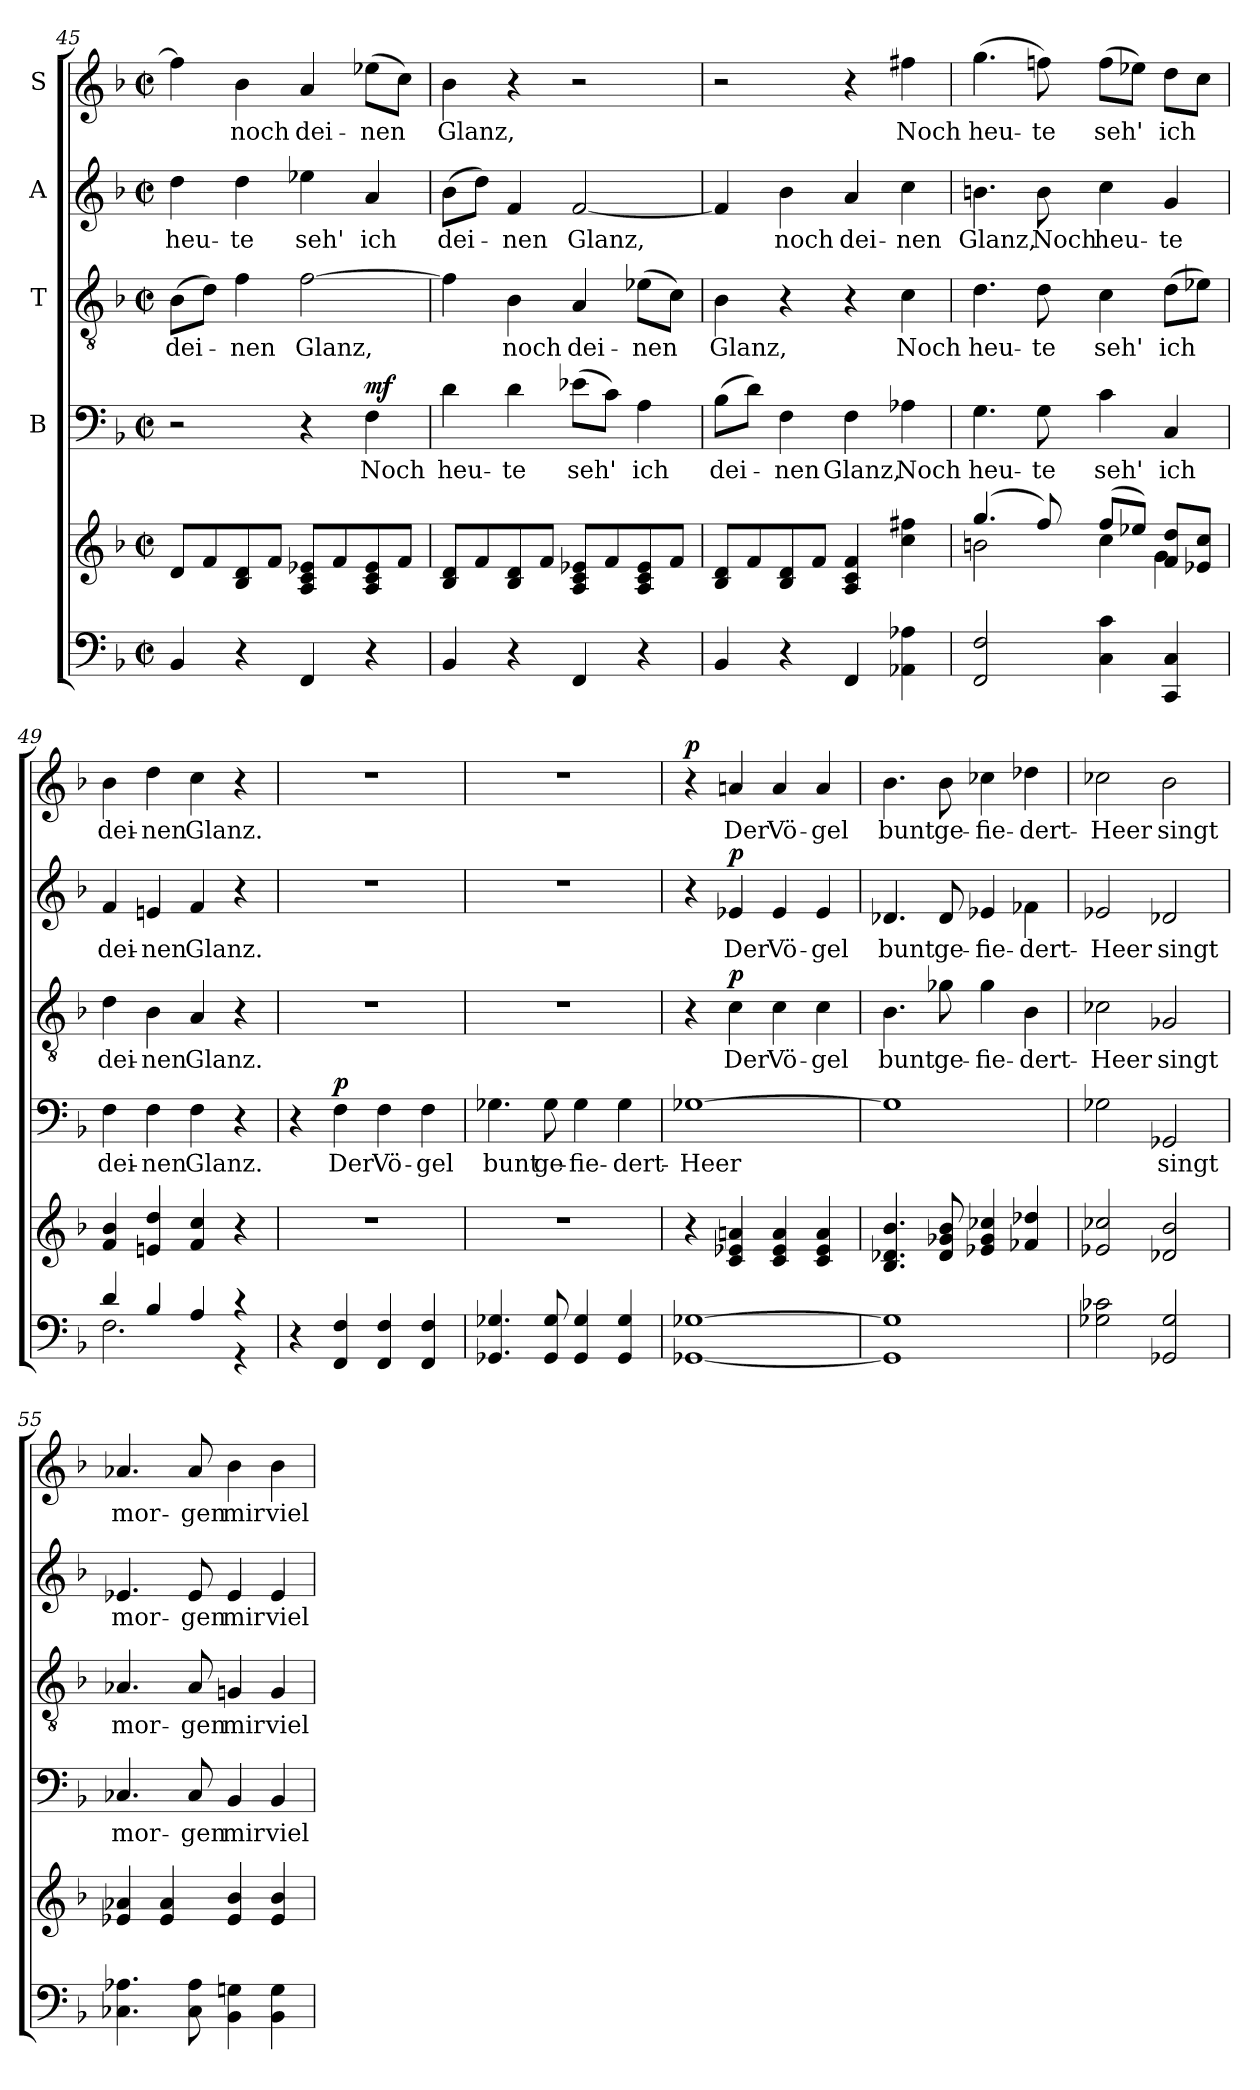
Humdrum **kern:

**kern	**kern	**text	**kern	**text	**dynam	**kern	**text	**dynam	**kern	**text	**dynam	**kern	**text	**dynam
*part5	*part5	*part5	*part4	*part4	*part4	*part3	*part3	*part3	*part2	*part2	*part2	*part1	*part1	*part1
*staff6	*staff5	*staff5	*staff4	*staff4	*staff4	*staff3	*staff3	*staff3	*staff2	*staff2	*staff2	*staff1	*staff1	*staff1
*	*	*	*I"B	*	*	*I"T	*	*	*I"A	*	*	*I"S	*	*
*clefF4	*clefG2	*	*clefF4	*	*	*clefGv2	*	*	*clefG2	*	*	*clefG2	*	*
*k[b-]	*k[b-]	*	*k[b-]	*	*	*k[b-]	*	*	*k[b-]	*	*	*k[b-]	*	*
*F:	*F:	*	*F:	*	*	*F:	*	*	*F:	*	*	*F:	*	*
*M2/2	*M2/2	*	*M2/2	*	*	*M2/2	*	*	*M2/2	*	*	*M2/2	*	*
*met(c|)	*met(c|)	*	*met(c|)	*	*	*met(c|)	*	*	*met(c|)	*	*	*met(c|)	*	*
=45	=45	=45	=45	=45	=45	=45	=45	=45	=45	=45	=45	=45	=45	=45
4BB-/	8d/L	.	2r	.	.	(8B-\L	dei-	.	4dd\	heu-	.	4ff\]	.	.
.	8f/	.	.	.	.	8d\J)	.	.	.	.	.	.	.	.
4r	8B-/ 8d/	.	.	.	.	4f\	-nen	.	4dd\	-te	.	4b-\	noch	.
.	8f/J	.	.	.	.	.	.	.	.	.	.	.	.	.
4FF/	8A/ 8c/ 8e-X/L	.	4r	.	.	[2f\	Glanz,	.	4ee-X\	seh'	.	4a/	dei-	.
.	8f/	.	.	.	.	.	.	.	.	.	.	.	.	.
!	!	!	!	!	!LO:DY:a	!	!	!	!	!	!	!	!	!
4r	8A/ 8c/ 8e-/	.	4F\	Noch	mf	.	.	.	4a/	ich	.	(8ee-X\L	-nen	.
.	8f/J	.	.	.	.	.	.	.	.	.	.	8cc\J)	.	.
!!LO:PB:g=z
=46	=46	=46	=46	=46	=46	=46	=46	=46	=46	=46	=46	=46	=46	=46
4BB-/	8B-/ 8d/L	.	4d\	heu-	.	4f\]	.	.	(8b-\L	dei-	.	4b-\	Glanz,	.
.	8f/	.	.	.	.	.	.	.	8dd\J)	.	.	.	.	.
4r	8B-/ 8d/	.	4d\	-te	.	4B-\	noch	.	4f/	-nen	.	4r	.	.
.	8f/J	.	.	.	.	.	.	.	.	.	.	.	.	.
4FF/	8A/ 8c/ 8e-X/L	.	(8e-X\L	seh'	.	4A/	dei-	.	[2f/	Glanz,	.	2r	.	.
.	8f/	.	8c\J)	.	.	.	.	.	.	.	.	.	.	.
4r	8A/ 8c/ 8e-/	.	4A\	ich	.	(8e-X\L	-nen	.	.	.	.	.	.	.
.	8f/J	.	.	.	.	8c\J)	.	.	.	.	.	.	.	.
=47	=47	=47	=47	=47	=47	=47	=47	=47	=47	=47	=47	=47	=47	=47
4BB-/	8B-/ 8d/L	.	(8B-\L	dei-	.	4B-\	Glanz,	.	4f/]	.	.	2r	.	.
.	8f/	.	8d\J)	.	.	.	.	.	.	.	.	.	.	.
4r	8B-/ 8d/	.	4F\	nen	.	4r	.	.	4b-\	noch	.	.	.	.
.	8f/J	.	.	.	.	.	.	.	.	.	.	.	.	.
4FF/	4A/ 4c/ 4f/	.	4F\	Glanz,	.	4r	.	.	4a/	dei-	.	4r	.	.
4AA-X\ 4A-X\	4cc\ 4ff#X\	.	4A-X\	Noch	.	4c\	Noch	.	4cc\	-nen	.	4ff#X\	Noch	.
!!LO:LB:g=z
=48	=48	=48	=48	=48	=48	=48	=48	=48	=48	=48	=48	=48	=48	=48
*	*^	*	*	*	*	*	*	*	*	*	*	*	*	*
2FF/ 2F/	(4.gg/	2bn\	.	4.G\	heu-	.	4.d\	heu-	.	4.bn\	Glanz,	.	(4.gg\	heu-	.
.	8ff/)	.	.	8G\	-te	.	8d\	-te	.	8b\	Noch	.	8ffn\)	-te	.
4C\ 4c\	(8ff/L	4cc\	.	4c\	seh'	.	4c\	seh'	.	4cc\	heu-	.	(8ff\L	seh'	.
.	8ee-X/J)	.	.	.	.	.	.	.	.	.	.	.	8ee-X\J)	.	.
4CC/ 4C/	8f/ 8dd/L	4g\	.	4C/	ich	.	(8d\L	ich	.	4g/	-te	.	8dd\L	ich	.
.	8e-X/ 8cc/J	.	.	.	.	.	8e-X\J)	.	.	.	.	.	8cc\J	.	.
*	*v	*v	*	*	*	*	*	*	*	*	*	*	*	*	*
=49	=49	=49	=49	=49	=49	=49	=49	=49	=49	=49	=49	=49	=49	=49
*^	*	*	*	*	*	*	*	*	*	*	*	*	*	*
4d/	2.F\	4f/ 4b-/	.	4F\	dei-	.	4d\	dei-	.	4f/	dei-	.	4b-\	dei-	.
4B-/	.	4en/ 4dd/	.	4F\	-nen	.	4B-\	-nen	.	4en/	-nen	.	4dd\	-nen	.
4A/	.	4f/ 4cc/	.	4F\	Glanz.	.	4A/	Glanz.	.	4f/	Glanz.	.	4cc\	Glanz.	.
4r	4r	4r	.	4r	.	.	4r	.	.	4r	.	.	4r	.	.
*v	*v	*	*	*	*	*	*	*	*	*	*	*	*	*	*
=50	=50	=50	=50	=50	=50	=50	=50	=50	=50	=50	=50	=50	=50	=50
4r	1r	.	4r	.	.	1r	.	.	1r	.	.	1r	.	.
!	!	!	!	!	!LO:DY:a	!	!	!	!	!	!	!	!	!
4FF/ 4F/	.	.	4F\	Der	p	.	.	.	.	.	.	.	.	.
4FF/ 4F/	.	.	4F\	Vö-	.	.	.	.	.	.	.	.	.	.
4FF/ 4F/	.	.	4F\	-gel	.	.	.	.	.	.	.	.	.	.
!!LO:PB:g=z
=51	=51	=51	=51	=51	=51	=51	=51	=51	=51	=51	=51	=51	=51	=51
4.GG-X/ 4.G-X/	1r	.	4.G-X\	bunt	.	1r	.	.	1r	.	.	1r	.	.
8GG-/ 8G-/	.	.	8G-\	ge-	.	.	.	.	.	.	.	.	.	.
4GG-/ 4G-/	.	.	4G-\	-fie-	.	.	.	.	.	.	.	.	.	.
4GG-/ 4G-/	.	.	4G-\	-dert-	.	.	.	.	.	.	.	.	.	.
=52	=52	=52	=52	=52	=52	=52	=52	=52	=52	=52	=52	=52	=52	=52
!	!	!	!	!	!	!	!	!	!	!	!	!	!	!LO:DY:a
[1GG-X [1G-X	4r	.	[1G-X	-Heer	.	4r	.	.	4r	.	.	4r	.	p
!	!	!	!	!	!	!	!	!LO:DY:a	!	!	!LO:DY:a	!	!	!
.	4c/ 4e-X/ 4an/	.	.	.	.	4c\	Der	p	4e-X/	Der	p	4an/	Der	.
.	4c/ 4e-/ 4a/	.	.	.	.	4c\	Vö-	.	4e-/	Vö-	.	4a/	Vö-	.
.	4c/ 4e-/ 4a/	.	.	.	.	4c\	-gel	.	4e-/	-gel	.	4a/	-gel	.
=53	=53	=53	=53	=53	=53	=53	=53	=53	=53	=53	=53	=53	=53	=53
1GG-] 1G-]	4.B-/ 4.d-X/ 4.b-/	.	1G-]	.	.	4.B-\	bunt	.	4.d-X/	bunt	.	4.b-\	bunt	.
.	8d-/ 8g-X/ 8b-/	.	.	.	.	8g-X\	ge-	.	8d-/	ge-	.	8b-\	ge-	.
.	4e-X/ 4g-/ 4cc-X/	.	.	.	.	4g-\	-fie-	.	4e-X/	-fie-	.	4cc-X\	-fie-	.
.	4f-X/ 4dd-X/	.	.	.	.	4B-\	-dert-	.	4f-X\	-dert-	.	4dd-X\	-dert-	.
=54	=54	=54	=54	=54	=54	=54	=54	=54	=54	=54	=54	=54	=54	=54
2G-X\ 2c-X\	2e-X/ 2cc-X/	.	2G-\	.	.	2c-X\	-Heer	.	2e-X/	-Heer	.	2cc-X\	-Heer	.
2GG-X/ 2G-/	2d-X/ 2b-/	.	2GG-X/	singt	.	2G-X/	singt	.	2d-X/	singt	.	2b-\	singt	.
=55	=55	=55	=55	=55	=55	=55	=55	=55	=55	=55	=55	=55	=55	=55
4.C-X\ 4.A-X\	4e-X/ 4a-X/	.	4.C-X/	mor-	.	4.A-X/	mor-	.	4.e-X/	mor-	.	4.a-X/	mor-	.
.	4e-/ 4a-/	.	.	.	.	.	.	.	.	.	.	.	.	.
8C-\ 8A-\	.	.	8C-/	-gen	.	8A-/	-gen	.	8e-/	-gen	.	8a-/	-gen	.
4BB-\ 4Gn\	4e-/ 4b-/	.	4BB-/	mir	.	4Gn/	mir	.	4e-/	mir	.	4b-\	mir	.
4BB-\ 4G\	4e-/ 4b-/	.	4BB-/	viel-	.	4G/	viel-	.	4e-/	viel-	.	4b-\	viel-	.
=	=	=	=	=	=	=	=	=	=	=	=	=	=	=
*-	*-	*-	*-	*-	*-	*-	*-	*-	*-	*-	*-	*-	*-	*-
